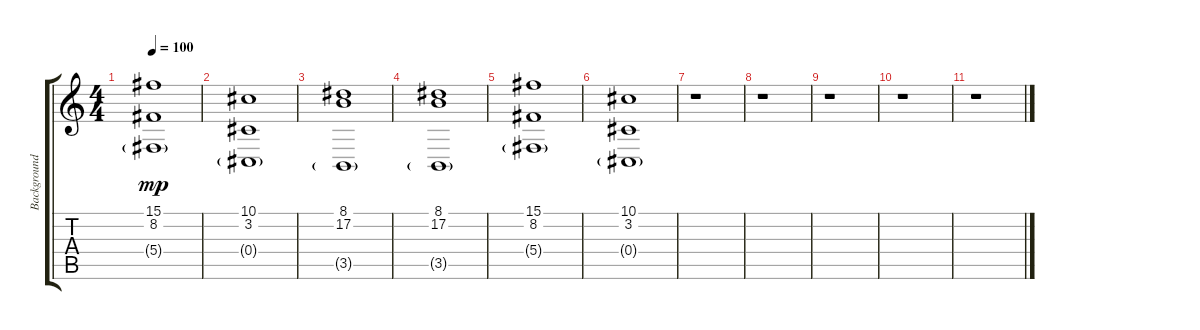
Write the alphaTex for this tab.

\track ("Background Voices" "Background") {instrument fx7echoes}
\staff {score tabs}
\tuning (Eb4 Bb3 Gb3 Db3 Ab2 Eb2) {hide}
\ts (4 4)
\tempo 100
\clef g2
\ks c
(15.1 8.2 5.4{g}).1{dy mp} |
(10.1 3.2 0.4{g}).1 |
(8.1 17.2 3.5{g}).1 |
(8.1 17.2 3.5{g}).1 |
(15.1 8.2 5.4{g}).1 |
(10.1 3.2 0.4{g}).1 |
r.1 |
r.1 |
r.1 |
r.1 |
r.1
